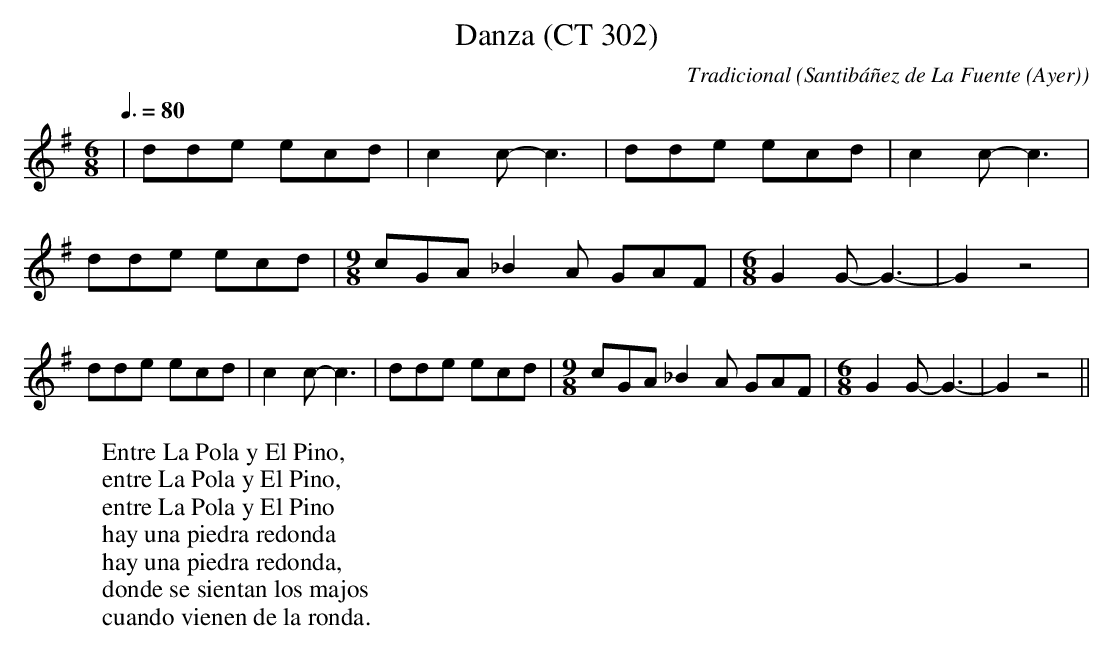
X:1
T:Danza (CT 302)
C:Tradicional
O:Santibáñez de La Fuente (Ayer)
M:6/8
L:1/8
Q:3/8=80
W:Entre La Pola y El Pino,
W:entre La Pola y El Pino,
W:entre La Pola y El Pino
W:hay una piedra redonda
W:hay una piedra redonda,
W:donde se sientan los majos
W:cuando vienen de la ronda.
K:G
|dde ecd|c2 c-c3|dde ecd|c2 c-c3|
dde ecd|[M:9/8]cGA _B2A GAF|[M:6/8]G2 G-G3-|G2 z4|
dde ecd|c2 c-c3|dde ecd|[M:9/8]cGA _B2 A GAF|[M:6/8]G2 G-G3-|G2 z4||
